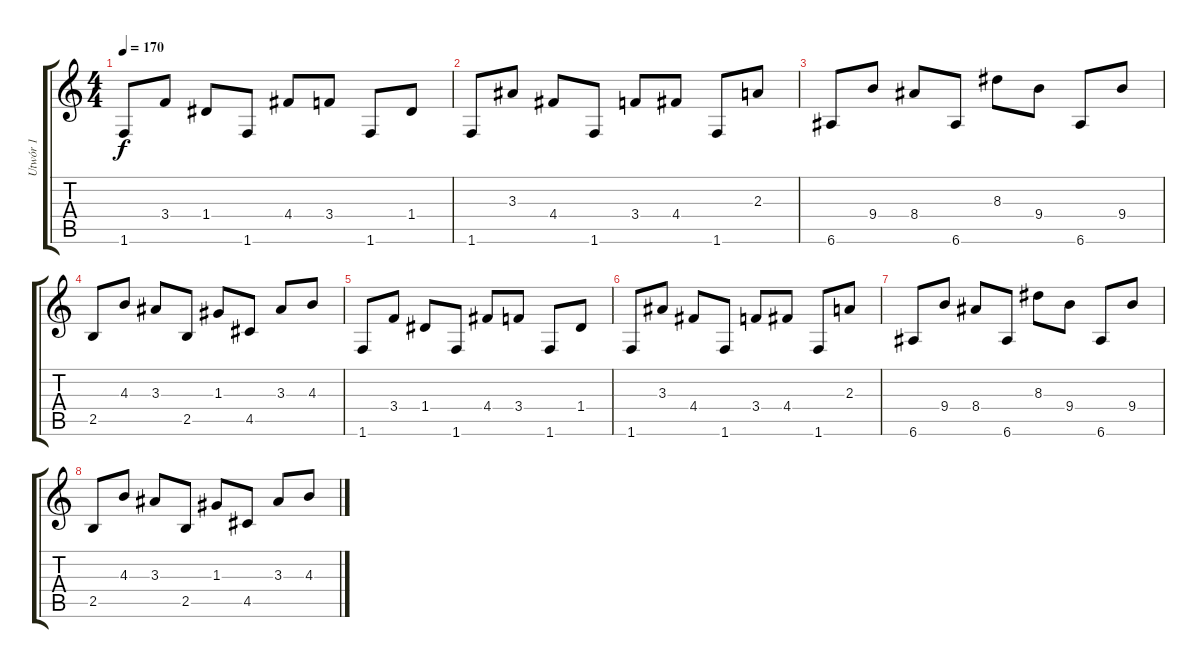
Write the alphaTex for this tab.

\track ("Utwór 1" "Utwór 1") {instrument distortionguitar}
\staff {score tabs}
\tuning (E4 B3 G3 D3 A2 E2) {hide}
\ts (4 4)
\tempo 170
\clef g2
\ks c
1.6.8{dy f} 3.4.8 1.4.8 1.6.8 4.4.8 3.4.8 1.6.8 1.4.8 |
1.6.8 3.3.8 4.4.8 1.6.8 3.4.8 4.4.8 1.6.8 2.3.8 |
6.6.8 9.4.8 8.4.8 6.6.8 8.3.8 9.4.8 6.6.8 9.4.8 |
2.5.8 4.3.8 3.3.8 2.5.8 1.3.8 4.5.8 3.3.8 4.3.8 |
1.6.8 3.4.8 1.4.8 1.6.8 4.4.8 3.4.8 1.6.8 1.4.8 |
1.6.8 3.3.8 4.4.8 1.6.8 3.4.8 4.4.8 1.6.8 2.3.8 |
6.6.8 9.4.8 8.4.8 6.6.8 8.3.8 9.4.8 6.6.8 9.4.8 |
2.5.8 4.3.8 3.3.8 2.5.8 1.3.8 4.5.8 3.3.8 4.3.8
